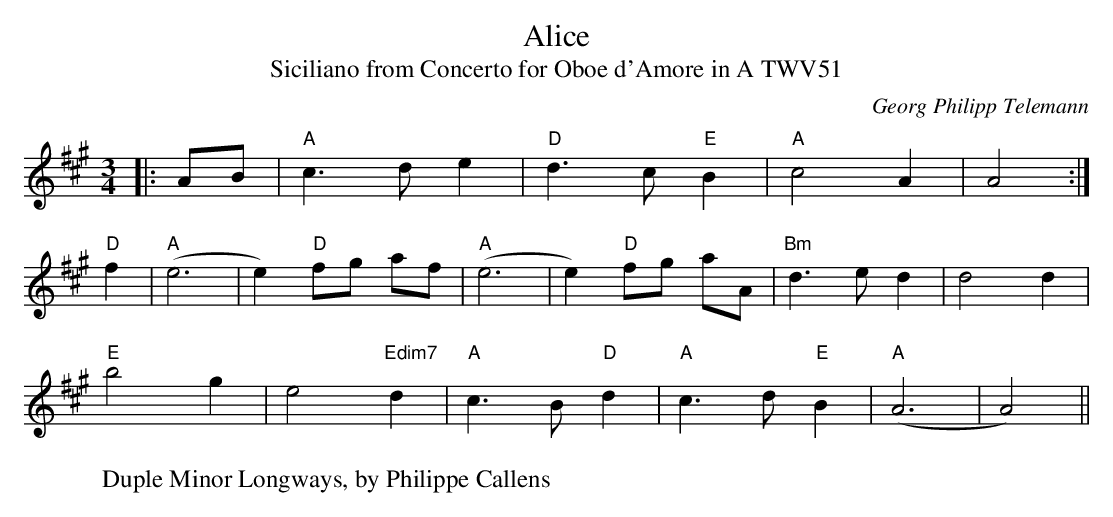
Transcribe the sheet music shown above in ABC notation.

X:1
T:Alice
T:Siciliano from Concerto for Oboe d'Amore in A TWV51
C:Georg Philipp Telemann
M:3/4
K:A
L:1/4
|:A/B/|"A"c>d e|"D"d>c "E"B|"A"c2 A|A2:|
"D"f|"A"(e3|e) "D"f/g/ a/f/|"A"(e3|e) "D"f/g/ a/A/|"Bm"d>e d|d2 d|
"E"b2 g|e2 "Edim7"d|"A"c>B "D"d|"A"c>d "E"B|"A"(A3|A2)||
W:Duple Minor Longways, by Philippe Callens
